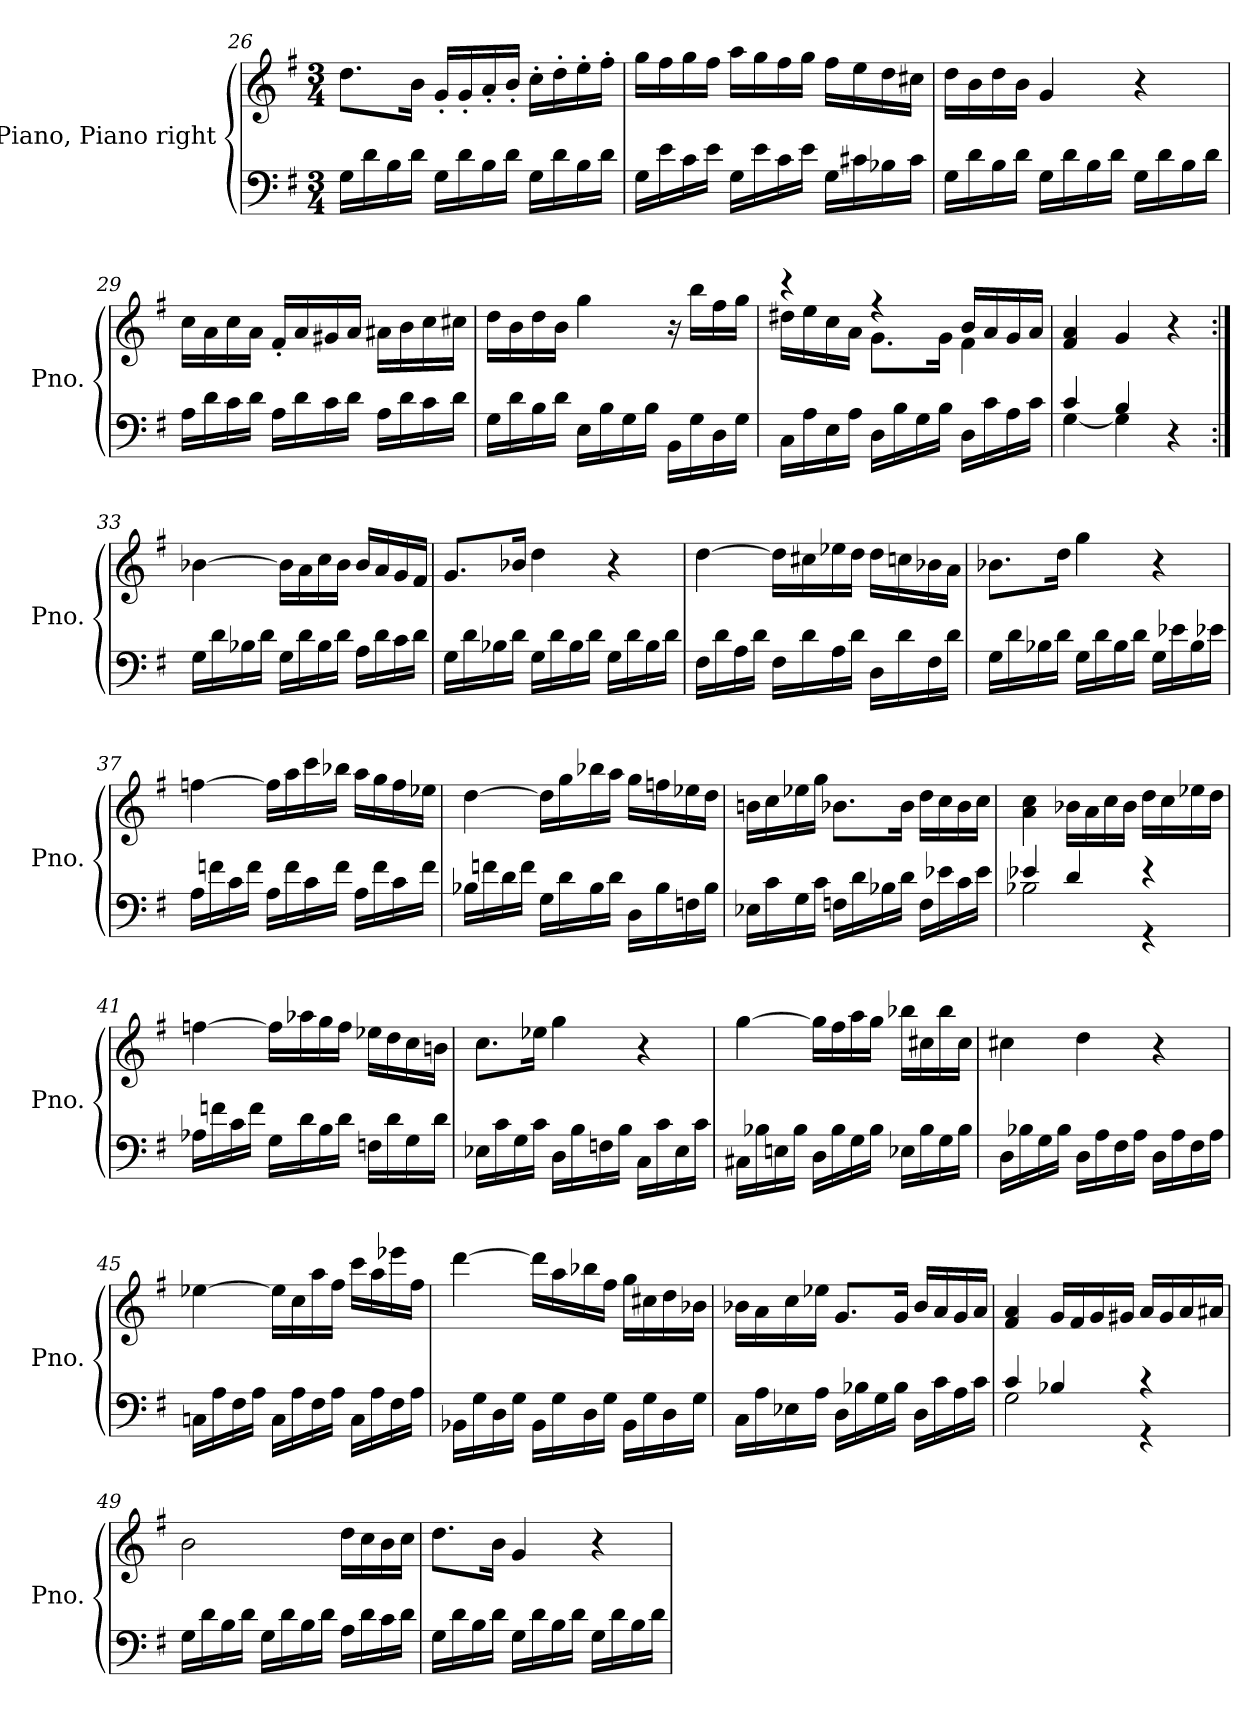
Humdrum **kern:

**kern	**kern
*part1	*part1
*staff2	*staff1
*I"Piano, Piano right	*
*I'Pno.	*
*clefF4	*clefG2
*k[f#]	*k[f#]
*M3/4	*M3/4
=26	=26
16G\LL	8.dd\L
16d\	.
16B\	.
16d\JJ	16b\Jk
16G\LL	16g'/LL
16d\	16g'/
16B\	16a'/
16d\JJ	16b'/JJ
16G\LL	16cc'\LL
16d\	16dd'\
16B\	16ee'\
16d\JJ	16ff#'\JJ
=27	=27
16G\LL	16gg\LL
16e\	16ff#\
16c\	16gg\
16e\JJ	16ff#\JJ
16G\LL	16aa\LL
16e\	16gg\
16c\	16ff#\
16e\JJ	16gg\JJ
16G\LL	16ff#\LL
16c#X\	16ee\
16B-X\	16dd\
16c#\JJ	16cc#X\JJ
!!LO:LB:g=z
=28	=28
16G\LL	16dd\LL
16d\	16b\
16B\	16dd\
16d\JJ	16b\JJ
16G\LL	4g/
16d\	.
16B\	.
16d\JJ	.
16G\LL	4r
16d\	.
16B\	.
16d\JJ	.
=29	=29
16A\LL	16cc\LL
16d\	16a\
16c\	16cc\
16d\JJ	16a\JJ
16A\LL	16f#'/LL
16d\	16a/
16c\	16g#X/
16d\JJ	16a/JJ
16A\LL	16a#X\LL
16d\	16b\
16c\	16cc\
16d\JJ	16cc#X\JJ
=30	=30
16G\LL	16dd\LL
16d\	16b\
16B\	16dd\
16d\JJ	16b\JJ
16E\LL	4gg\
16B\	.
16G\	.
16B\JJ	.
16BB\LL	16r
16G\	16bb\LL
16D\	16ff#\
16G\JJ	16gg\JJ
=31	=31
*	*^
16C\LL	4r	16dd#X\LL
16A\	.	16ee\
16E\	.	16cc\
16A\JJ	.	16a\JJ
16D\LL	4r	8.g\L
16B\	.	.
16G\	.	.
16B\JJ	.	16g\Jk
16D\LL	16b/LL	4f#\
16c\	16a/	.
16A\	16g/	.
16c\JJ	16a/JJ	.
*	*v	*v
!!LO:LB:g=z
=32	=32
*^	*
4c/	[4G\	4f#/ 4a/
4B/	4G\]	4g/
4r	4ryy	4r
*v	*v	*
=33:|!	=33:|!
16G\LL	[4b-X\
16d\	.
16B-X\	.
16d\JJ	.
16G\LL	16b-\LL]
16d\	16a\
16B-\	16cc\
16d\JJ	16b-\JJ
16A\LL	16b-/LL
16d\	16a/
16c\	16g/
16d\JJ	16f#/JJ
=34	=34
16G\LL	8.g/L
16d\	.
16B-X\	.
16d\JJ	16b-X/Jk
16G\LL	4dd\
16d\	.
16B-\	.
16d\JJ	.
16G\LL	4r
16d\	.
16B-\	.
16d\JJ	.
=35	=35
16F#\LL	[4dd\
16d\	.
16A\	.
16d\JJ	.
16F#\LL	16dd\LL]
16d\	16cc#X\
16A\	16ee-X\
16d\JJ	16dd\JJ
16D\LL	16dd\LL
16d\	16ccn\
16F#\	16b-X\
16d\JJ	16a\JJ
!!LO:LB:g=z
=36	=36
16G\LL	8.b-X\L
16d\	.
16B-X\	.
16d\JJ	16dd\Jk
16G\LL	4gg\
16d\	.
16B-\	.
16d\JJ	.
16G\LL	4r
16e-X\	.
16B-\	.
16e-X\JJ	.
=37	=37
16A\LL	[4ffn\
16fn\	.
16c\	.
16f\JJ	.
16A\LL	16ff\LL]
16f\	16aa\
16c\	16ccc\
16f\JJ	16bb-X\JJ
16A\LL	16aa\LL
16f\	16gg\
16c\	16ff\
16f\JJ	16ee-X\JJ
=38	=38
16B-X\LL	[4dd\
16fn\	.
16d\	.
16f\JJ	.
16G\LL	16dd\LL]
16d\	16gg\
16B-\	16bb-X\
16d\JJ	16aa\JJ
16D\LL	16gg\LL
16B-\	16ffn\
16Fn\	16ee-X\
16B-\JJ	16dd\JJ
!!LO:LB:g=z
=39	=39
16E-X\LL	16bn\LL
16c\	16cc\
16G\	16ee-X\
16c\JJ	16gg\JJ
16Fn\LL	8.b-X\L
16d\	.
16B-X\	.
16d\JJ	16b-\Jk
16F\LL	16dd\LL
16e-X\	16cc\
16c\	16b-\
16e-\JJ	16cc\JJ
=40	=40
*^	*
4e-X/	2B-X\	4a\ 4cc\
4d/	.	16b-X\LL
.	.	16a\
.	.	16cc\
.	.	16b-\JJ
4r	4r	16dd\LL
.	.	16cc\
.	.	16ee-X\
.	.	16dd\JJ
*v	*v	*
=41	=41
16A-X\LL	[4ffn\
16fn\	.
16c\	.
16f\JJ	.
16G\LL	16ff\LL]
16d\	16aa-X\
16B\	16gg\
16d\JJ	16ff\JJ
16Fn\LL	16ee-X\LL
16d\	16dd\
16G\	16cc\
16d\JJ	16bn\JJ
=42	=42
16E-X\LL	8.cc\L
16c\	.
16G\	.
16c\JJ	16ee-X\Jk
16D\LL	4gg\
16B\	.
16Fn\	.
16B\JJ	.
16C\LL	4r
16c\	.
16E-\	.
16c\JJ	.
!!LO:PB:g=z
=43	=43
16C#X\LL	[4gg\
16B-X\	.
16En\	.
16B-\JJ	.
16D\LL	16gg\LL]
16B-\	16ff#\
16G\	16aa\
16B-\JJ	16gg\JJ
16E-X\LL	16bb-X\LL
16B-\	16cc#X\
16G\	16bb-\
16B-\JJ	16cc#\JJ
=44	=44
16D\LL	4cc#X\
16B-X\	.
16G\	.
16B-\JJ	.
16D\LL	4dd\
16A\	.
16F#\	.
16A\JJ	.
16D\LL	4r
16A\	.
16F#\	.
16A\JJ	.
=45	=45
16Cn\LL	[4ee-X\
16A\	.
16F#\	.
16A\JJ	.
16C\LL	16ee-\LL]
16A\	16cc\
16F#\	16aa\
16A\JJ	16ff#\JJ
16C\LL	16ccc\LL
16A\	16aa\
16F#\	16eee-X\
16A\JJ	16ff#\JJ
=46	=46
16BB-X\LL	[4ddd\
16G\	.
16D\	.
16G\JJ	.
16BB-\LL	16ddd\LL]
16G\	16aa\
16D\	16bb-X\
16G\JJ	16ff#\JJ
16BB-\LL	16gg\LL
16G\	16cc#X\
16D\	16dd\
16G\JJ	16b-X\JJ
!!LO:LB:g=z
=47	=47
16C\LL	16b-X\LL
16A\	16a\
16E-X\	16cc\
16A\JJ	16ee-X\JJ
16D\LL	8.g/L
16B-X\	.
16G\	.
16B-\JJ	16g/Jk
16D\LL	16b-/LL
16c\	16a/
16A\	16g/
16c\JJ	16a/JJ
=48	=48
*^	*
4c/	2G\	4f#/ 4a/
4B-X/	.	16g/LL
.	.	16f#/
.	.	16g/
.	.	16g#X/JJ
4r	4r	16a/LL
.	.	16g#/
.	.	16a/
.	.	16a#X/JJ
*v	*v	*
=49	=49
16G\LL	2b\
16d\	.
16B\	.
16d\JJ	.
16G\LL	.
16d\	.
16B\	.
16d\JJ	.
16A\LL	16dd\LL
16d\	16cc\
16c\	16b\
16d\JJ	16cc\JJ
=50	=50
16G\LL	8.dd\L
16d\	.
16B\	.
16d\JJ	16b\Jk
16G\LL	4g/
16d\	.
16B\	.
16d\JJ	.
16G\LL	4r
16d\	.
16B\	.
16d\JJ	.
=	=
*-	*-
